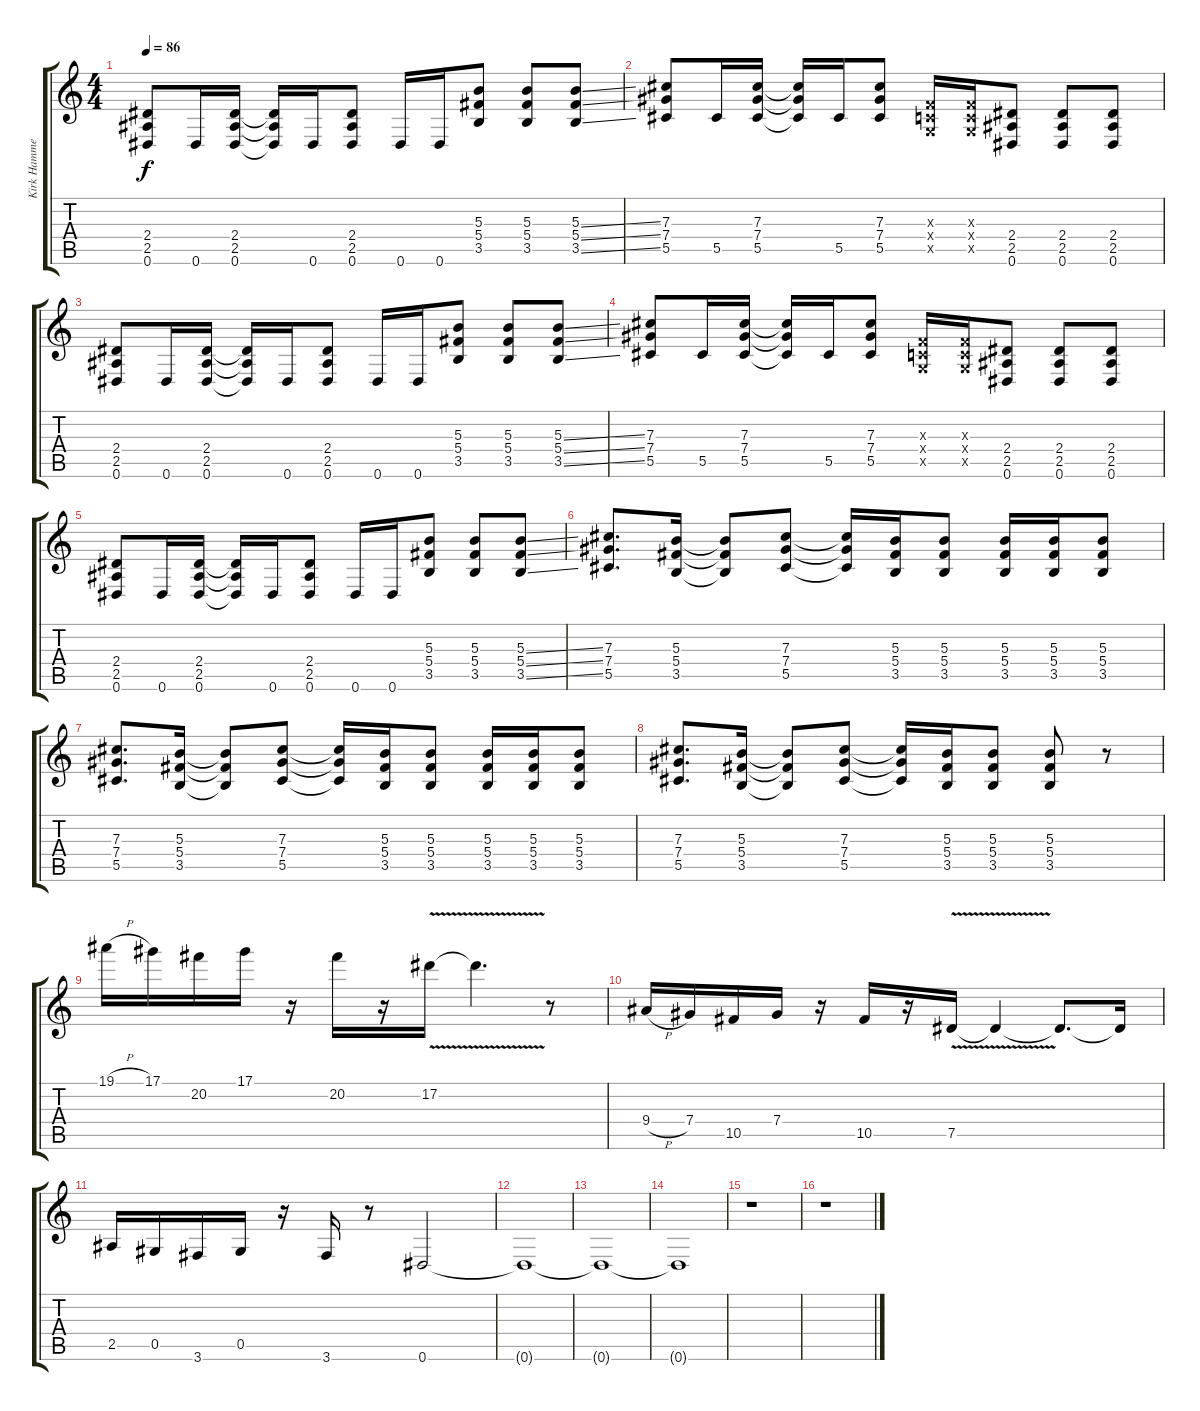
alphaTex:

\track ("Kirk Hammett (disto)" "Kirk Hamme") {instrument distortionguitar}
\staff {score tabs}
\tuning (Eb4 Bb3 Gb3 Db3 Ab2 Eb2) {hide}
\ts (4 4)
\tempo 86
\clef g2
\ks c
(2.4 2.5 0.6).8{dy f} 0.6.16 (2.4 2.5 0.6).16 (2.4{t} 2.5{t} 0.6{t}).16 0.6.16 (2.4 2.5 0.6).8 0.6.16 0.6.16 (5.3 5.4 3.5).8 (5.3 5.4 3.5).8 (5.3{ss} 5.4{ss} 3.5{ss}).8 |
(7.3 7.4 5.5).8 5.5.16 (7.3 7.4 5.5).16 (7.3{t} 7.4{t} 5.5{t}).16 5.5.16 (7.3 7.4 5.5).8 (-1.3{x} -1.4{x} -1.5{x}).16 (-1.3{x} -1.4{x} -1.5{x}).16 (2.4 2.5 0.6).8 (2.4 2.5 0.6).8 (2.4 2.5 0.6).8 |
(2.4 2.5 0.6).8 0.6.16 (2.4 2.5 0.6).16 (2.4{t} 2.5{t} 0.6{t}).16 0.6.16 (2.4 2.5 0.6).8 0.6.16 0.6.16 (5.3 5.4 3.5).8 (5.3 5.4 3.5).8 (5.3{ss} 5.4{ss} 3.5{ss}).8 |
(7.3 7.4 5.5).8 5.5.16 (7.3 7.4 5.5).16 (7.3{t} 7.4{t} 5.5{t}).16 5.5.16 (7.3 7.4 5.5).8 (-1.3{x} -1.4{x} -1.5{x}).16 (-1.3{x} -1.4{x} -1.5{x}).16 (2.4 2.5 0.6).8 (2.4 2.5 0.6).8 (2.4 2.5 0.6).8 |
(2.4 2.5 0.6).8 0.6.16 (2.4 2.5 0.6).16 (2.4{t} 2.5{t} 0.6{t}).16 0.6.16 (2.4 2.5 0.6).8 0.6.16 0.6.16 (5.3 5.4 3.5).8 (5.3 5.4 3.5).8 (5.3{ss} 5.4{ss} 3.5{ss}).8 |
(7.3 7.4 5.5).8{d} (5.3 5.4 3.5).16 (5.3{t} 5.4{t} 3.5{t}).8 (7.3 7.4 5.5).8 (7.3{t} 7.4{t} 5.5{t}).16 (5.3 5.4 3.5).16 (5.3 5.4 3.5).8 (5.3 5.4 3.5).16 (5.3 5.4 3.5).16 (5.3 5.4 3.5).8 |
(7.3 7.4 5.5).8{d} (5.3 5.4 3.5).16 (5.3{t} 5.4{t} 3.5{t}).8 (7.3 7.4 5.5).8 (7.3{t} 7.4{t} 5.5{t}).16 (5.3 5.4 3.5).16 (5.3 5.4 3.5).8 (5.3 5.4 3.5).16 (5.3 5.4 3.5).16 (5.3 5.4 3.5).8 |
(7.3 7.4 5.5).8{d} (5.3 5.4 3.5).16 (5.3{t} 5.4{t} 3.5{t}).8 (7.3 7.4 5.5).8 (7.3{t} 7.4{t} 5.5{t}).16 (5.3 5.4 3.5).16 (5.3 5.4 3.5).8 (5.3 5.4 3.5).8 r.8 |
19.1{h}.16 17.1.16 20.2.16 17.1.16 r.16 20.2.16 r.16 17.2{v}.16 17.2{t}.4{d} r.8 |
9.4{h}.16 7.4.16 10.5.16 7.4.16 r.16 10.5.16 r.16 7.5{v}.16 7.5{t}.4 7.5{t}.8{d} 7.5{t}.16 |
2.5.16 0.5.16 3.6.16 0.5.16 r.16 3.6.16 r.8 0.6.2 |
0.6{t}.1 |
0.6{t}.1 |
0.6{t}.1{volume 0} |
r.1{volume 16} |
r.1
